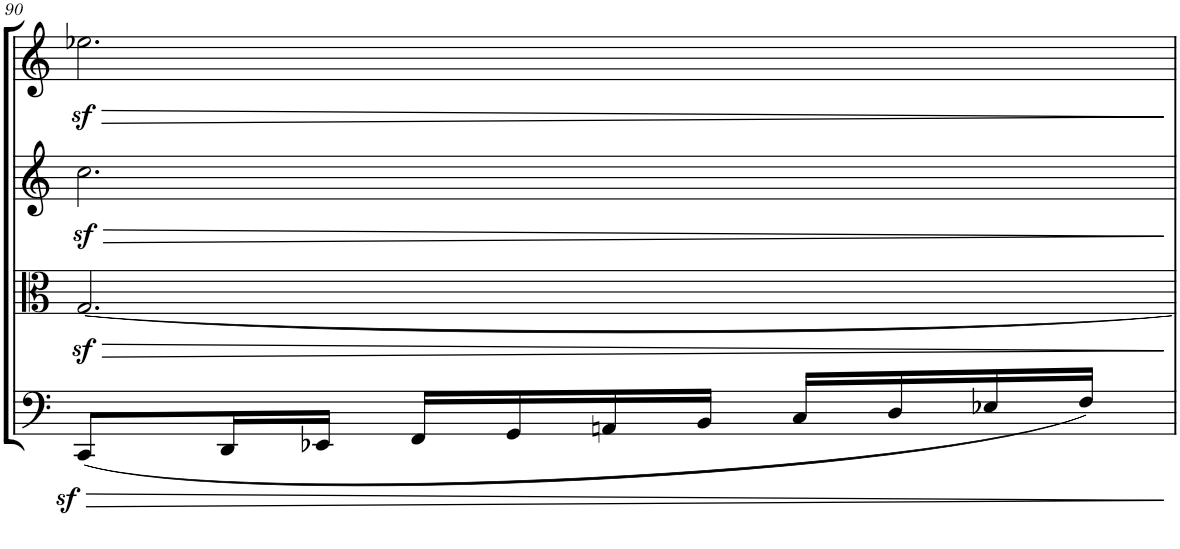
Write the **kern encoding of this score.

**kern	**dynam	**kern	**dynam	**kern	**dynam	**kern	**dynam
*part4	*part4	*part3	*part3	*part2	*part2	*part1	*part1
*staff4	*staff4	*staff3	*staff3	*staff2	*staff2	*staff1	*staff1
*I"Cello	*	*I"Viola	*	*I"2nd Violin	*	*I"1st Violin	*
*	*	*I'Vla	*	*I'Vln	*	*I'Vln	*
!!LO:PB:g=z
*clefF4	*	*clefC3	*	*clefG2	*	*clefG2	*
*k[]	*	*k[]	*	*k[]	*	*k[]	*
*C:	*	*C:	*	*C:	*	*C:	*
*M3/4	*	*M3/4	*	*M3/4	*	*M3/4	*
=90	=90	=90	=90	=90	=90	=90	=90
!	!LO:HP:b	!	!LO:HP:b	!	!LO:HP:b	!	!LO:HP:b
(8CCz</L	>	[2.Gz</	>	2.ccz<\	>	2.ee-Xz<\	>
16DD/L	.	.	.	.	.	.	.
16EE-X/JJ	.	.	.	.	.	.	.
16FF/LL	.	.	.	.	.	.	.
16GG/	.	.	.	.	.	.	.
16AAn/	.	.	.	.	.	.	.
16BB/JJ	.	.	.	.	.	.	.
16C/LL	.	.	.	.	.	.	.
16D/	.	.	.	.	.	.	.
16E-X/	.	.	.	.	.	.	.
16F/JJ)	.	.	.	.	.	.	.
.	]	.	]	.	]	.	]
=	=	=	=	=	=	=	=
*-	*-	*-	*-	*-	*-	*-	*-
